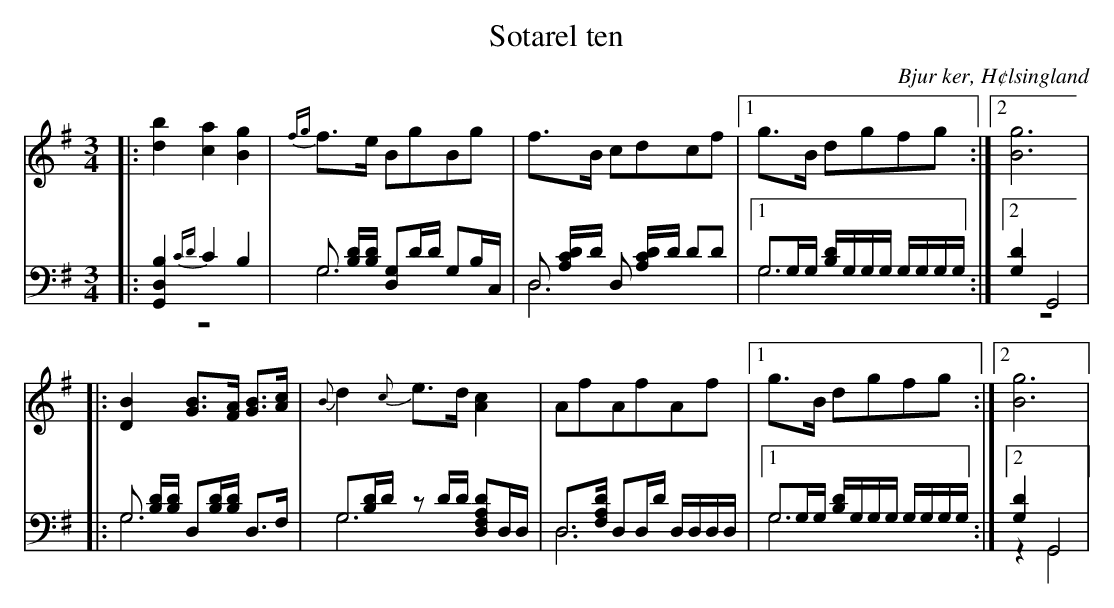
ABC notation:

X:1
T: Sotarel ten
O: Bjur ker, H¢lsingland
M: 3/4
L: 1/8
K: G
V:1
V:2
V:3 merge
V:1
|:[d2b2] [c2a2] [B2g2]|{fg}f>e BgBg|f>B cdcf |1g>B dgfg :|2 [B6g6]|
|:[D2B2] [GB]>[FA] [GB]>[Ac]|{B}d2 {c}e>d [A2c2]|AfAfAf |1g>B dgfg :|2 [B6g6]|
V:2 clef=bass
|:[G,,2 D,2B,2] {CD}C2 B,2|G, [B,/ D/][B,/ D/] [G,D,]D/D/ G,B,/C,/|D, [A,/ C/ D/]D/ D, [A,/ C/ D/]D/ DD|1G,G,/G,/ [B, D]/G,/G,/G,/ G,/G,/G,/G,/:|2 [G,2D2] G,,4|
|:G, [B,/ D/][B,/ D/] D,[B,/ D/][B,/ D/] D,>F,|G,[B,/ D/]D/ zD/D/ [D, F,A,D]D,/D,/|D,>[F, A, D] D,D,/D/ D,/D,/D,/D,/|1 G,G,/G,/ [B, D]/G,/G,/G,/ G,/G,/G,/G,/:|2 [G,2D2] G,,4|
V:3 clef=bass
|:z6|G,6|D,6|1G,6:|2 z6|
|:G,6|G,6|D,6|1 G,6 :|2 z2 G,,4|
